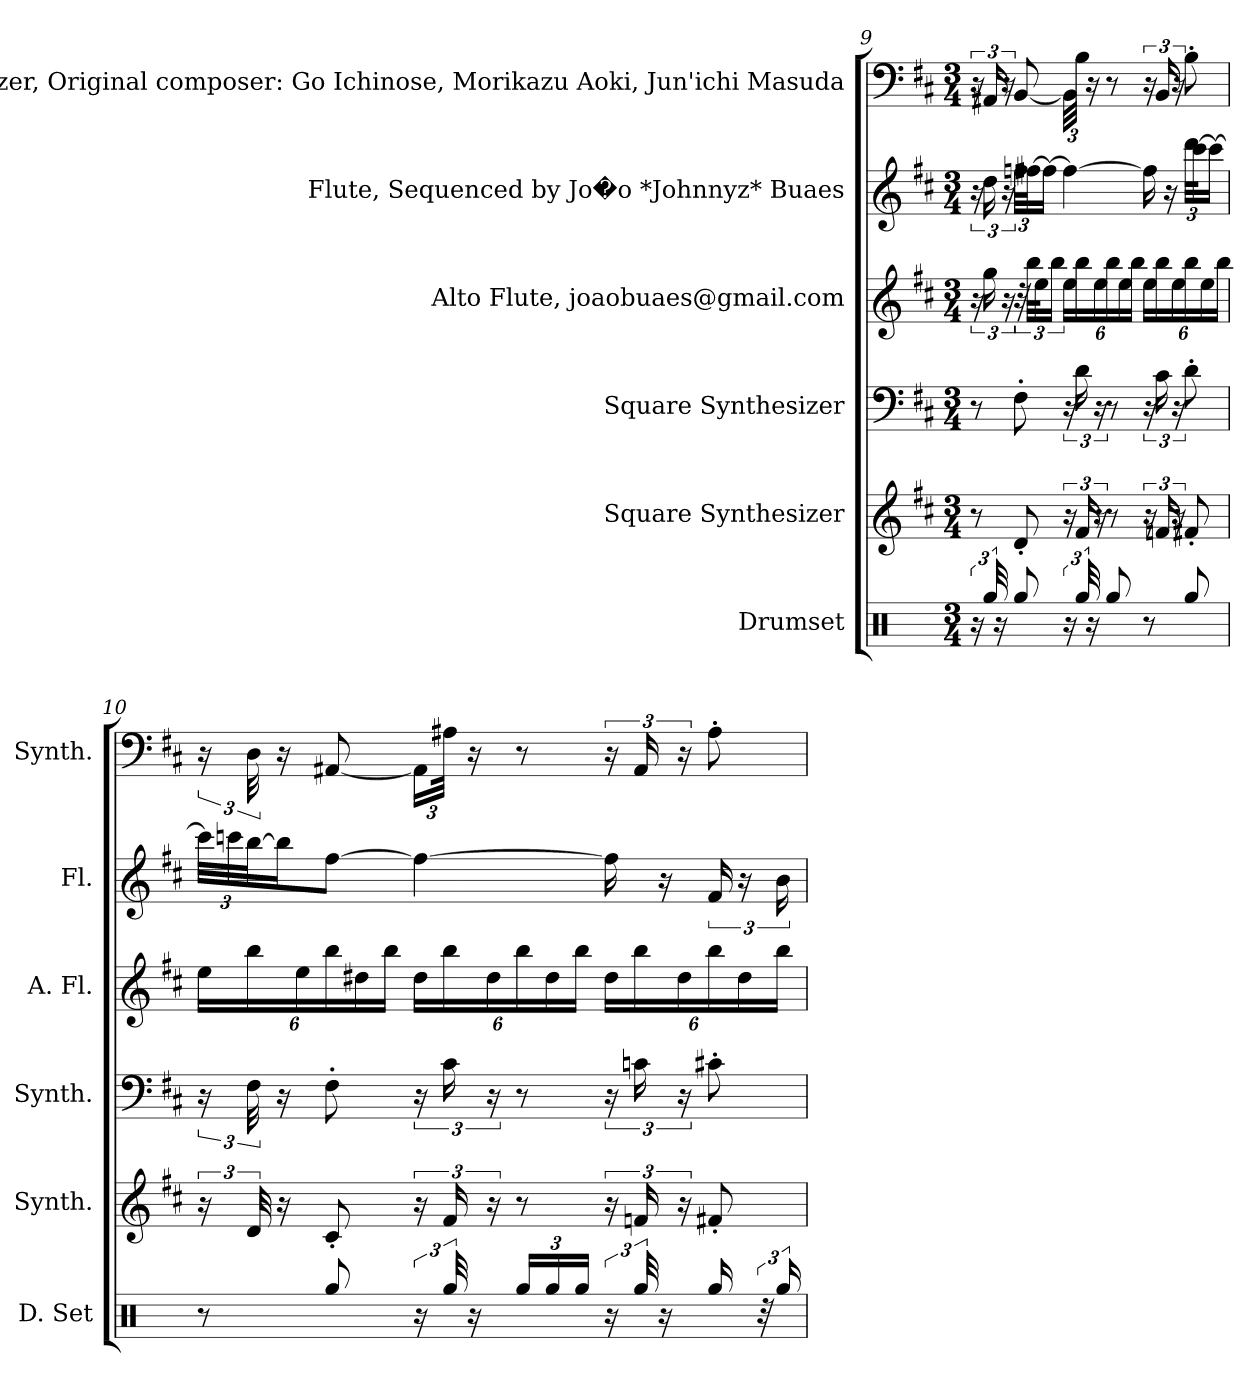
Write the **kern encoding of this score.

**kern	**kern	**kern	**kern	**kern	**kern
*part6	*part5	*part4	*part3	*part2	*part1
*staff6	*staff5	*staff4	*staff3	*staff2	*staff1
*I"Drumset	*I"Square Synthesizer	*I"Square Synthesizer	*I"Alto Flute, joaobuaes@gmail.com	*I"Flute, Sequenced by Jo�o *Johnnyz* Buaes	*I"Saw Synthesizer, Original composer: Go Ichinose, Morikazu Aoki, Jun'ichi Masuda
*I'D. Set	*I'Synth.	*I'Synth.	*I'A. Fl.	*I'Fl.	*I'Synth.
!!LO:PB:g=z
*clefX	*clefG2	*clefF4	*clefG2	*clefG2	*clefF4
*	*	*	*ITrd3c5	*	*
*k[]	*k[f#c#]	*k[f#c#]	*k[f#c#g#]	*k[f#c#]	*k[f#c#]
*M3/4	*M3/4	*M3/4	*M3/4	*M3/4	*M3/4
=9	=9	=9	=9	=9	=9
24r	8r	8r	24r	24r	24r
48Rgg/	.	.	24dd\	24dd\	24AA#X/
16r	.	.	.	.	.
.	.	.	24r	24r	24r
*	*	*	*	*Xbrackettup	*
8Rgg/	8d'/	8F#'\	48r	48ffn\KLL	[8BB/
.	.	.	48ff#\KLL	[24ff#X\	.
.	.	.	24b\	.	.
.	.	.	.	16ff#\JJ_	.
.	.	.	24ff#\JJ	.	.
*	*	*	*Xbrackettup	*	*Xbrackettup
24r	24r	24r	24b\LL	4ff#\_	24BB\LL]
48Rgg/	24f#/	24d\	24ff#\	.	48B\JJk
16r	.	.	.	.	16r
.	24r	24r	24b\	.	.
8Rgg/	8r	8r	24ff#\	.	8r
.	.	.	24b\	.	.
.	.	.	24ff#\JJ	.	.
*	*	*	*	*	*brackettup
8r	24r	24r	24b\LL	16ff#\]	24r
.	24fn/	24c#\	24ff#\	.	24BB/
.	.	.	.	16r	.
.	24r	24r	24b\	.	24r
8Rgg/	8f#X'/	8d'\	24ff#\	48ddd\KLL	8B'\
.	.	.	.	[24ccc#\	.
.	.	.	24b\	.	.
.	.	.	.	16ccc#\JJ_	.
.	.	.	24ff#\JJ	.	.
!!LO:LB:g=z
=10	=10	=10	=10	=10	=10
8r	24r	24r	24b\LL	48ccc#\LLL]	24r
.	.	.	.	48cccn\	.
.	48d/	48F#\	24ff#\	[48bb\J	48D\
.	16r	16r	.	16bb\J]	16r
.	.	.	24b\	.	.
8Rgg/	8c#'/	8F#'\	24ff#\	[8ff#\J	[8AA#X/
.	.	.	24a#X\	.	.
.	.	.	24ff#\JJ	.	.
*	*	*	*	*	*Xbrackettup
24r	24r	24r	24a#\LL	4ff#\_	24AA#\LL]
48Rgg/	24f#/	24c#\	24ff#\	.	48A#X\JJk
16r	.	.	.	.	16r
.	24r	24r	24a#\	.	.
*Xbrackettup	*	*	*	*	*
24Rgg/LL	8r	8r	24ff#\	.	8r
24Rgg/	.	.	24a#\	.	.
24Rgg/JJ	.	.	24ff#\JJ	.	.
*brackettup	*	*	*	*	*brackettup
24r	24r	24r	24a#\LL	16ff#\]	24r
48Rgg/	24fn/	24cn\	24ff#\	.	24AA#/
16r	.	.	.	16r	.
.	24r	24r	24a#\	.	24r
*	*	*	*	*brackettup	*
16Rgg/	8f#X'/	8c#X'\	24ff#\	24f#/	8A#'\
.	.	.	24a#\	24r	.
48r	.	.	.	.	.
24Rgg/	.	.	24ff#\JJ	24b\	.
=	=	=	=	=	=
*-	*-	*-	*-	*-	*-
